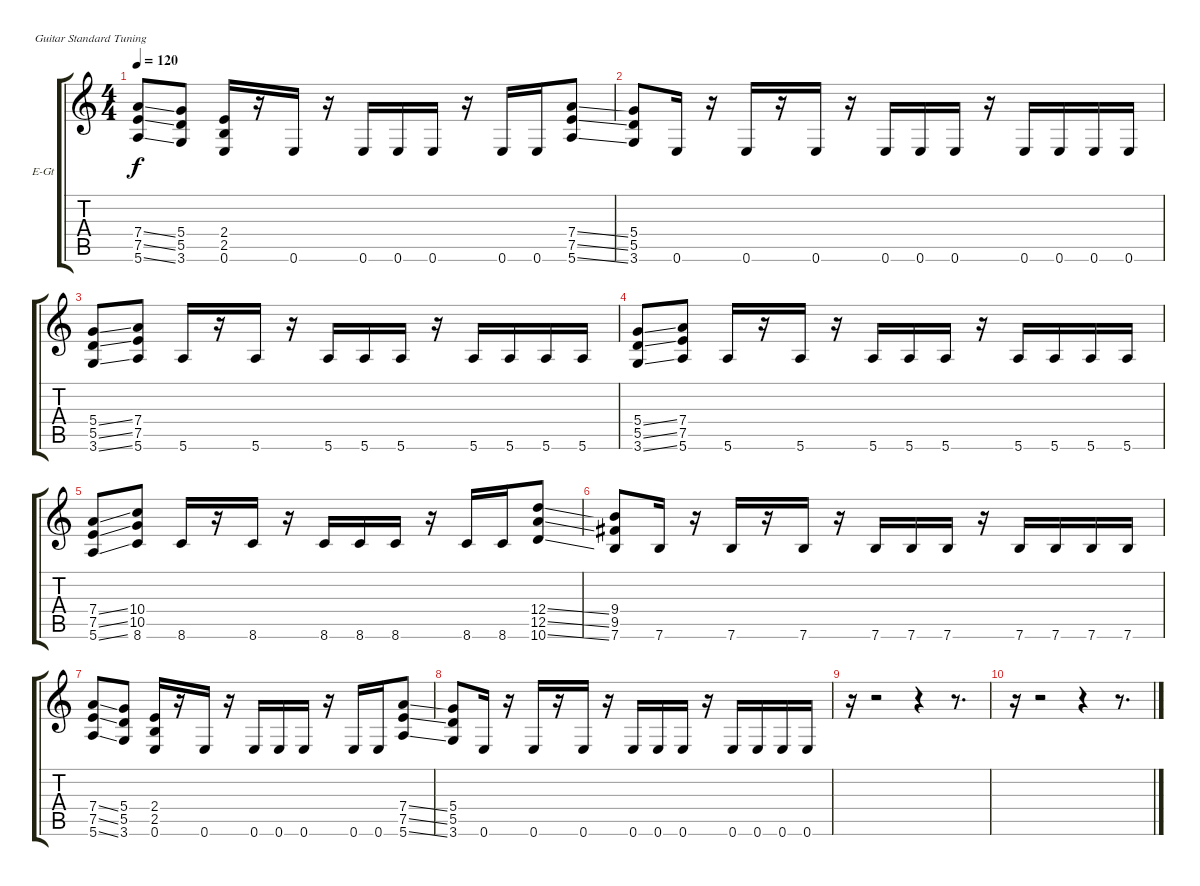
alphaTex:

\bracketExtendMode groupsimilarinstruments
\firstSystemTrackNameOrientation horizontal
\otherSystemsTrackNameOrientation horizontal
\track ("Гитара II" "E-Gt") {instrument distortionguitar}
\staff {score tabs}
\tuning (E4 B3 G3 D3 A2 E2)
\ts (4 4)
\tempo 120
\clef g2
\ks c
(7.4{ss} 7.5{ss} 5.6{ss}).8{dy f} (5.4 5.5 3.6).8 (2.4 2.5 0.6).16 r.16 0.6.16 r.16 0.6.16 0.6.16 0.6.16 r.16 0.6.16 0.6.16 (7.4{ss} 7.5{ss} 5.6{ss}).8 |
(5.4 5.5 3.6).8 0.6.16 r.16 0.6.16 r.16 0.6.16 r.16 0.6.16 0.6.16 0.6.16 r.16 0.6.16 0.6.16 0.6.16 0.6.16 |
(5.4{ss} 5.5{ss} 3.6{ss}).8 (7.4 7.5 5.6).8 5.6.16 r.16 5.6.16 r.16 5.6.16 5.6.16 5.6.16 r.16 5.6.16 5.6.16 5.6.16 5.6.16 |
(5.4{ss} 5.5{ss} 3.6{ss}).8 (7.4 7.5 5.6).8 5.6.16 r.16 5.6.16 r.16 5.6.16 5.6.16 5.6.16 r.16 5.6.16 5.6.16 5.6.16 5.6.16 |
(7.4{ss} 7.5{ss} 5.6{ss}).8 (10.4 10.5 8.6).8 8.6.16 r.16 8.6.16 r.16 8.6.16 8.6.16 8.6.16 r.16 8.6.16 8.6.16 (12.4{ss} 12.5{ss} 10.6{ss}).8 |
(9.4 9.5 7.6).8 7.6.16 r.16 7.6.16 r.16 7.6.16 r.16 7.6.16 7.6.16 7.6.16 r.16 7.6.16 7.6.16 7.6.16 7.6.16 |
(7.4{ss} 7.5{ss} 5.6{ss}).8 (5.4 5.5 3.6).8 (2.4 2.5 0.6).16 r.16 0.6.16 r.16 0.6.16 0.6.16 0.6.16 r.16 0.6.16 0.6.16 (7.4{ss} 7.5{ss} 5.6{ss}).8 |
(5.4 5.5 3.6).8 0.6.16 r.16 0.6.16 r.16 0.6.16 r.16 0.6.16 0.6.16 0.6.16 r.16 0.6.16 0.6.16 0.6.16 0.6.16 |
r.16 r.2 r.4 r.8{d} |
r.16 r.2 r.4 r.8{d}
